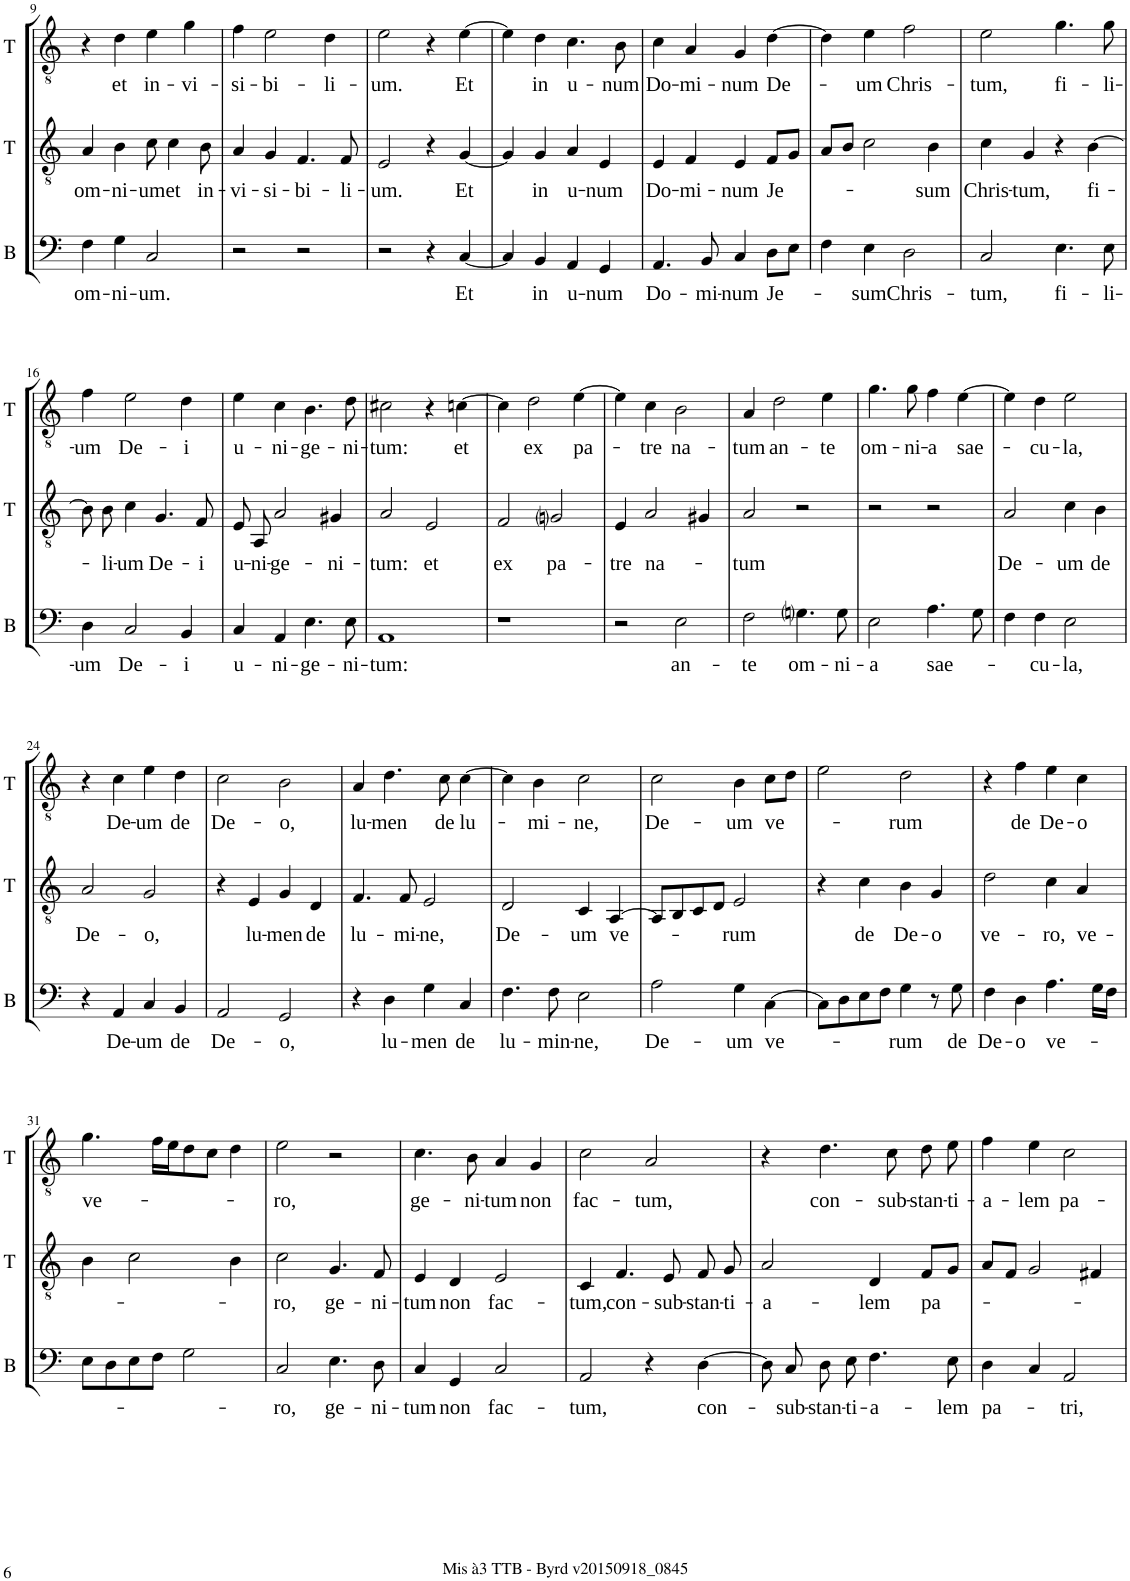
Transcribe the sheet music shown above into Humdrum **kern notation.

**kern	**text	**kern	**text	**kern	**text
*part3	*part3	*part2	*part2	*part1	*part1
*staff3	*staff3	*staff2	*staff2	*staff1	*staff1
*I"B	*	*I"T	*	*I"T	*
*I'B	*	*I'T	*	*I'T	*
!!LO:PB:g=z
*clefF4	*	*clefGv2	*	*clefGv2	*
*k[]	*	*k[]	*	*k[]	*
*M2/2	*	*M2/2	*	*M2/2	*
*met(c|)	*	*met(c|)	*	*met(c|)	*
=9	=9	=9	=9	=9	=9
!	!LO:LY:b	!	!LO:LY:b	!	!
4F\	om-	4A/	om-	4r	.
!	!LO:LY:b	!	!LO:LY:b	!	!LO:LY:b
4G\	-ni-	4B\	-ni-	4d\	et
!	!LO:LY:b	!	!LO:LY:b	!	!LO:LY:b
2C/	-um.	8c\	-um	4e\	in-
!	!	!	!LO:LY:b	!	!
.	.	4c\	et	.	.
!	!	!	!	!	!LO:LY:b
.	.	.	.	4g\	-vi-
!	!	!	!LO:LY:b	!	!
.	.	8B\	in-	.	.
=10	=10	=10	=10	=10	=10
!	!	!	!LO:LY:b	!	!LO:LY:b
2r	.	4A/	-vi-	4f\	-si-
!	!	!	!LO:LY:b	!	!LO:LY:b
.	.	4G/	-si-	2e\	-bi-
!	!	!	!LO:LY:b	!	!
2r	.	4.F/	-bi-	.	.
!	!	!	!	!	!LO:LY:b
.	.	.	.	4d\	-li-
!	!	!	!LO:LY:b	!	!
.	.	8F/	-li-	.	.
=11	=11	=11	=11	=11	=11
!	!	!	!LO:LY:b	!	!LO:LY:b
2r	.	2E/	-um.	2e\	-um.
4r	.	4r	.	4r	.
!	!LO:LY:b	!	!LO:LY:b	!	!LO:LY:b
[4C/	Et	[4G/	Et	[4e\	Et
=12	=12	=12	=12	=12	=12
4C/]	.	4G/]	.	4e\]	.
!	!LO:LY:b	!	!LO:LY:b	!	!LO:LY:b
4BB/	in	4G/	in	4d\	in
!	!LO:LY:b	!	!LO:LY:b	!	!LO:LY:b
4AA/	u-	4A/	u-	4.c\	u-
!	!LO:LY:b	!	!LO:LY:b	!	!
4GG/	-num	4E/	-num	.	.
!	!	!	!	!	!LO:LY:b
.	.	.	.	8B\	-num
=13	=13	=13	=13	=13	=13
!	!LO:LY:b	!	!LO:LY:b	!	!LO:LY:b
4.AA/	Do-	4E/	Do-	4c\	Do-
!	!	!	!LO:LY:b	!	!LO:LY:b
.	.	4F/	-mi-	4A/	-mi-
!	!LO:LY:b	!	!	!	!
8BB/	-mi-	.	.	.	.
!	!LO:LY:b	!	!LO:LY:b	!	!LO:LY:b
4C/	-num	4E/	-num	4G/	-num
!	!LO:LY:b	!	!LO:LY:b	!	!LO:LY:b
8D\L	Je-	8F/L	Je-	[4d\	De-
8E\J	.	8G/J	.	.	.
=14	=14	=14	=14	=14	=14
4F\	.	8A/L	.	4d\]	.
.	.	8B/J	.	.	.
!	!LO:LY:b	!	!	!	!LO:LY:b
4E\	-sum	2c\	.	4e\	-um
!	!LO:LY:b	!	!	!	!LO:LY:b
2D\	Chris-	.	.	2f\	Chris-
!	!	!	!LO:LY:b	!	!
.	.	4B\	-sum	.	.
=15	=15	=15	=15	=15	=15
!	!LO:LY:b	!	!LO:LY:b	!	!LO:LY:b
2C/	-tum,	4c\	Chris-	2e\	-tum,
!	!	!	!LO:LY:b	!	!
.	.	4G/	-tum,	.	.
!	!LO:LY:b	!	!	!	!LO:LY:b
4.E\	fi-	4r	.	4.g\	fi-
!	!	!	!LO:LY:b	!	!
.	.	[4B\	fi-	.	.
!	!LO:LY:b	!	!	!	!LO:LY:b
8E\	-li-	.	.	8g\	-li-
!!LO:LB:g=z
=16	=16	=16	=16	=16	=16
!	!LO:LY:b	!	!	!	!LO:LY:b
4D\	-um	8B\]	.	4f\	-um
!	!	!	!LO:LY:b	!	!
.	.	8B\	-li-	.	.
!	!LO:LY:b	!	!LO:LY:b	!	!LO:LY:b
2C/	De-	4c\	-um	2e\	De-
!	!	!	!LO:LY:b	!	!
.	.	4.G/	De-	.	.
!	!LO:LY:b	!	!	!	!LO:LY:b
4BB/	-i	.	.	4d\	-i
!	!	!	!LO:LY:b	!	!
.	.	8F/	-i	.	.
=17	=17	=17	=17	=17	=17
!	!LO:LY:b	!	!LO:LY:b	!	!LO:LY:b
4C/	u-	8E/	u-	4e\	u-
!	!	!	!LO:LY:b	!	!
.	.	8AA/	-ni-	.	.
!	!LO:LY:b	!	!LO:LY:b	!	!LO:LY:b
4AA/	-ni-	2A/	-ge-	4c\	-ni-
!	!LO:LY:b	!	!	!	!LO:LY:b
4.E\	-ge-	.	.	4.B\	-ge-
!	!	!	!LO:LY:b	!	!
.	.	4G#X/	-ni-	.	.
!	!LO:LY:b	!	!	!	!LO:LY:b
8E\	-ni-	.	.	8d\	-ni-
=18	=18	=18	=18	=18	=18
!	!LO:LY:b	!	!LO:LY:b	!	!LO:LY:b
1AA	-tum:	2A/	-tum:	2c#X\	-tum:
!	!	!	!LO:LY:b	!	!
.	.	2E/	et	4r	.
!	!	!	!	!	!LO:LY:b
.	.	.	.	[4cn\	et
=19	=19	=19	=19	=19	=19
!	!	!	!LO:LY:b	!	!
1r	.	2F/	ex	4c\]	.
!	!	!	!	!	!LO:LY:b
.	.	.	.	2d\	ex
!	!	!	!LO:LY:b	!	!
.	.	2Gni/	pa-	.	.
!	!	!	!	!	!LO:LY:b
.	.	.	.	[4e\	pa-
=20	=20	=20	=20	=20	=20
!	!	!	!LO:LY:b	!	!
2r	.	4E/	-tre	4e\]	.
!	!	!	!LO:LY:b	!	!LO:LY:b
.	.	2A/	na-	4c\	-tre
!	!LO:LY:b	!	!	!	!LO:LY:b
2E\	an-	.	.	2B\	na-
.	.	4G#X/	.	.	.
=21	=21	=21	=21	=21	=21
!	!LO:LY:b	!	!LO:LY:b	!	!LO:LY:b
2F\	-te	2A/	-tum	4A/	-tum
!	!	!	!	!	!LO:LY:b
.	.	.	.	2d\	an-
!	!LO:LY:b	!	!	!	!
4.Gni\	om-	2r	.	.	.
!	!	!	!	!	!LO:LY:b
.	.	.	.	4e\	-te
!	!LO:LY:b	!	!	!	!
8G\	-ni-	.	.	.	.
=22	=22	=22	=22	=22	=22
!	!LO:LY:b	!	!	!	!LO:LY:b
2E\	-a	2r	.	4.g\	om-
!	!	!	!	!	!LO:LY:b
.	.	.	.	8g\	-ni-
!	!LO:LY:b	!	!	!	!LO:LY:b
4.A\	sae-	2r	.	4f\	-a
!	!	!	!	!	!LO:LY:b
.	.	.	.	[4e\	sae-
8G\	.	.	.	.	.
=23	=23	=23	=23	=23	=23
!	!	!	!LO:LY:b	!	!
4F\	.	2A/	De-	4e\]	.
!	!LO:LY:b	!	!	!	!LO:LY:b
4F\	-cu-	.	.	4d\	-cu-
!	!LO:LY:b	!	!LO:LY:b	!	!LO:LY:b
2E\	-la,	4c\	-um	2e\	-la,
!	!	!	!LO:LY:b	!	!
.	.	4B\	de	.	.
!!LO:LB:g=z
=24	=24	=24	=24	=24	=24
!	!	!	!LO:LY:b	!	!
4r	.	2A/	De-	4r	.
!	!LO:LY:b	!	!	!	!LO:LY:b
4AA/	De-	.	.	4c\	De-
!	!LO:LY:b	!	!LO:LY:b	!	!LO:LY:b
4C/	-um	2G/	-o,	4e\	-um
!	!LO:LY:b	!	!	!	!LO:LY:b
4BB/	de	.	.	4d\	de
=25	=25	=25	=25	=25	=25
!	!LO:LY:b	!	!	!	!LO:LY:b
2AA/	De-	4r	.	2c\	De-
!	!	!	!LO:LY:b	!	!
.	.	4E/	lu-	.	.
!	!LO:LY:b	!	!LO:LY:b	!	!LO:LY:b
2GG/	-o,	4G/	-men	2B\	-o,
!	!	!	!LO:LY:b	!	!
.	.	4D/	de	.	.
=26	=26	=26	=26	=26	=26
!	!	!	!LO:LY:b	!	!LO:LY:b
4r	.	4.F/	lu-	4A/	lu-
!	!LO:LY:b	!	!	!	!LO:LY:b
4D\	lu-	.	.	4.d\	-men
!	!	!	!LO:LY:b	!	!
.	.	8F/	-mi-	.	.
!	!LO:LY:b	!	!LO:LY:b	!	!
4G\	-men	2E/	-ne,	.	.
!	!	!	!	!	!LO:LY:b
.	.	.	.	8c\	de
!	!LO:LY:b	!	!	!	!LO:LY:b
4C/	de	.	.	[4c\	lu-
=27	=27	=27	=27	=27	=27
!	!LO:LY:b	!	!LO:LY:b	!	!
4.F\	lu-	2D/	De-	4c\]	.
!	!	!	!	!	!LO:LY:b
.	.	.	.	4B\	-mi-
!	!LO:LY:b	!	!	!	!
8F\	-min-	.	.	.	.
!	!LO:LY:b	!	!LO:LY:b	!	!LO:LY:b
2E\	-ne,	4C/	-um	2c\	-ne,
!	!	!	!LO:LY:b	!	!
.	.	[>4AA/	ve-	.	.
=28	=28	=28	=28	=28	=28
!	!LO:LY:b	!	!	!	!LO:LY:b
2A\	De-	8AA/L]	.	2c\	De-
.	.	8BB/	.	.	.
.	.	8C/	.	.	.
.	.	8D/J	.	.	.
!	!LO:LY:b	!	!LO:LY:b	!	!LO:LY:b
4G\	-um	2E/	-rum	4B\	-um
!	!LO:LY:b	!	!	!	!LO:LY:b
[4C\	ve-	.	.	8c\L	ve-
.	.	.	.	8d\J	.
=29	=29	=29	=29	=29	=29
8C\L]	.	4r	.	2e\	.
8D\	.	.	.	.	.
!	!	!	!LO:LY:b	!	!
8E\	.	4c\	de	.	.
8F\J	.	.	.	.	.
!	!LO:LY:b	!	!LO:LY:b	!	!LO:LY:b
4G\	-rum	4B\	De-	2d\	-rum
!	!	!	!LO:LY:b	!	!
8r	.	4G/	-o	.	.
!	!LO:LY:b	!	!	!	!
8G\	de	.	.	.	.
=30	=30	=30	=30	=30	=30
!	!LO:LY:b	!	!LO:LY:b	!	!
4F\	De-	2d\	ve-	4r	.
!	!LO:LY:b	!	!	!	!LO:LY:b
4D\	-o	.	.	4f\	de
!	!LO:LY:b	!	!LO:LY:b	!	!LO:LY:b
4.A\	ve-	4c\	-ro,	4e\	De-
!	!	!	!LO:LY:b	!	!LO:LY:b
.	.	4A/	ve-	4c\	-o
16G\LL	.	.	.	.	.
16F\JJ	.	.	.	.	.
!!LO:LB:g=z
=31	=31	=31	=31	=31	=31
!	!	!	!	!	!LO:LY:b
8E\L	.	4B\	.	4.g\	ve-
8D\	.	.	.	.	.
8E\	.	2c\	.	.	.
8F\J	.	.	.	16f\LL	.
.	.	.	.	16e\J	.
2G\	.	.	.	8d\	.
.	.	.	.	8c\J	.
.	.	4B\	.	4d\	.
=32	=32	=32	=32	=32	=32
!	!LO:LY:b	!	!LO:LY:b	!	!LO:LY:b
2C/	-ro,	2c\	-ro,	2e\	-ro,
!	!LO:LY:b	!	!LO:LY:b	!	!
4.E\	ge-	4.G/	ge-	2r	.
!	!LO:LY:b	!	!LO:LY:b	!	!
8D\	-ni-	8F/	-ni-	.	.
=33	=33	=33	=33	=33	=33
!	!LO:LY:b	!	!LO:LY:b	!	!LO:LY:b
4C/	-tum	4E/	-tum	4.c\	ge-
!	!LO:LY:b	!	!LO:LY:b	!	!
4GG/	non	4D/	non	.	.
!	!	!	!	!	!LO:LY:b
.	.	.	.	8B\	-ni-
!	!LO:LY:b	!	!LO:LY:b	!	!LO:LY:b
2C/	fac-	2E/	fac-	4A/	-tum
!	!	!	!	!	!LO:LY:b
.	.	.	.	4G/	non
=34	=34	=34	=34	=34	=34
!	!LO:LY:b	!	!LO:LY:b	!	!LO:LY:b
2AA/	-tum,	4C/	-tum,	2c\	fac-
!	!	!	!LO:LY:b	!	!
.	.	4.F/	con-	.	.
!	!	!	!	!	!LO:LY:b
4r	.	.	.	2A/	-tum,
!	!	!	!LO:LY:b	!	!
.	.	8E/	-sub-	.	.
!	!LO:LY:b	!	!LO:LY:b	!	!
[4D\	con-	8F/	-stan-	.	.
!	!	!	!LO:LY:b	!	!
.	.	8G/	-ti-	.	.
=35	=35	=35	=35	=35	=35
!	!	!	!LO:LY:b	!	!
8D\]	.	2A/	-a-	4r	.
!	!LO:LY:b	!	!	!	!
8C/	-sub-	.	.	.	.
!	!LO:LY:b	!	!	!	!LO:LY:b
8D\	-stan-	.	.	4.d\	con-
!	!LO:LY:b	!	!	!	!
8E\	-ti-	.	.	.	.
!	!LO:LY:b	!	!LO:LY:b	!	!
4.F\	-a-	4D/	-lem	.	.
!	!	!	!	!	!LO:LY:b
.	.	.	.	8c\	-sub-
!	!	!	!LO:LY:b	!	!LO:LY:b
.	.	8F/L	pa-	8d\	-stan-
!	!LO:LY:b	!	!	!	!LO:LY:b
8E\	-lem	8G/J	.	8e\	-ti-
=36	=36	=36	=36	=36	=36
!	!LO:LY:b	!	!	!	!LO:LY:b
4D\	pa-	8A/L	.	4f\	-a-
.	.	8F/J	.	.	.
!	!	!	!	!	!LO:LY:b
4C/	.	2G/	.	4e\	-lem
!	!LO:LY:b	!	!	!	!LO:LY:b
2AA/	-tri,	.	.	2c\	pa-
.	.	4F#X/	.	.	.
=	=	=	=	=	=
*-	*-	*-	*-	*-	*-
